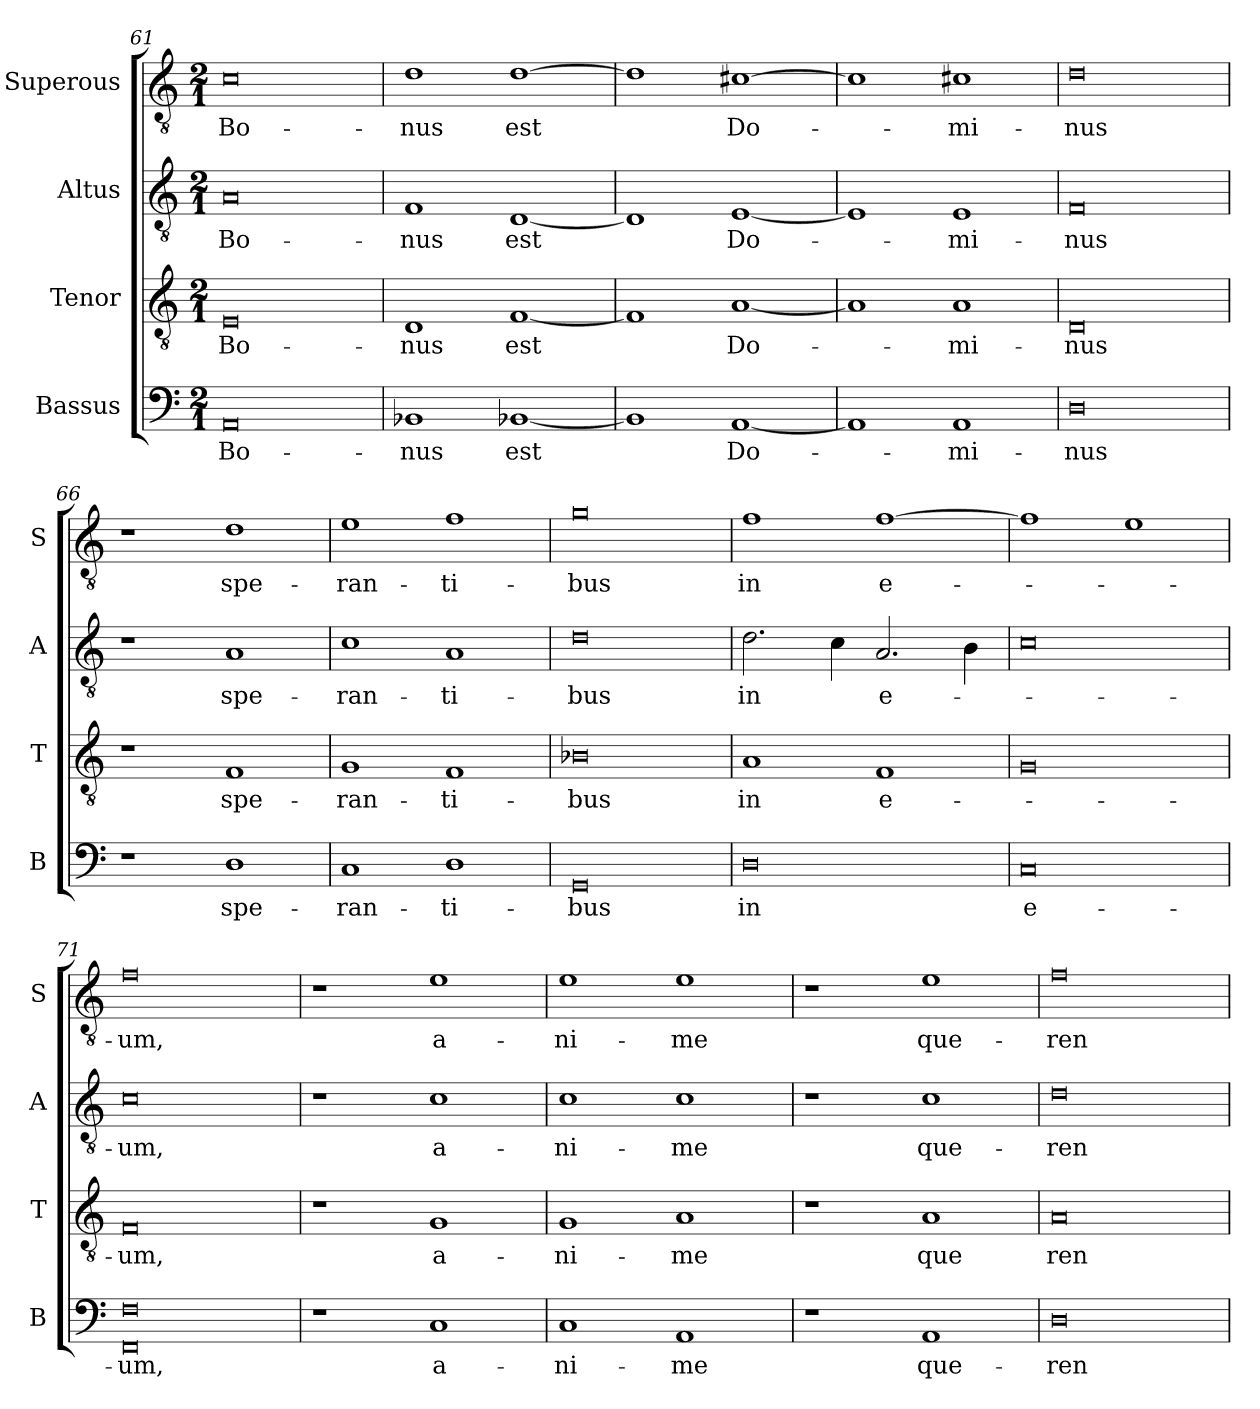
**kern	**text	**kern	**text	**kern	**text	**kern	**text
*part4	*part4	*part3	*part3	*part2	*part2	*part1	*part1
*staff4	*staff4	*staff3	*staff3	*staff2	*staff2	*staff1	*staff1
*I"Bassus	*	*I"Tenor	*	*I"Altus	*	*I"Superous	*
*I'B	*	*I'T	*	*I'A	*	*I'S	*
*clefF4	*	*clefGv2	*	*clefGv2	*	*clefGv2	*
*k[]	*	*k[]	*	*k[]	*	*k[]	*
*M2/1	*	*M2/1	*	*M2/1	*	*M2/1	*
=61	=61	=61	=61	=61	=61	=61	=61
0AA	Bo-	0E	Bo-	0A	Bo-	0c	Bo-
=62	=62	=62	=62	=62	=62	=62	=62
1BB-X	-nus	1D	-nus	1F	-nus	1d	-nus
[1BB-X	est	[1F	est	[1D	est	[1d	est
=63	=63	=63	=63	=63	=63	=63	=63
1BB-]	.	1F]	.	1D]	.	1d]	.
[1AA	Do-	[1A	Do-	[1E	Do-	[1c#i	Do-
=64	=64	=64	=64	=64	=64	=64	=64
1AA]	.	1A]	.	1E]	.	1c#]	.
1AA	-mi-	1A	-mi-	1E	-mi-	1c#i	-mi-
=65	=65	=65	=65	=65	=65	=65	=65
0D	-nus	0D	-nus	0F	-nus	0d	-nus
=66	=66	=66	=66	=66	=66	=66	=66
1r	.	1r	.	1r	.	1r	.
1D	spe-	1F	spe-	1A	spe-	1d	spe-
=67	=67	=67	=67	=67	=67	=67	=67
1C	-ran-	1G	-ran-	1c	-ran-	1e	-ran-
1D	-ti-	1F	-ti-	1A	-ti-	1f	-ti-
=68	=68	=68	=68	=68	=68	=68	=68
0GG	-bus	0B-X	-bus	0d	-bus	0g	-bus
=69	=69	=69	=69	=69	=69	=69	=69
0D	in	1A	in	2.d	in	1f	in
.	.	.	.	4c	.	.	.
.	.	1F	e-	2.A	e-	[1f	e-
.	.	.	.	4B	.	.	.
=70	=70	=70	=70	=70	=70	=70	=70
0C	e-	0G	.	0c	.	1f]	.
.	.	.	.	.	.	1e	.
=71	=71	=71	=71	=71	=71	=71	=71
0FF 0F	-um,	0F	-um,	0c	-um,	0f	-um,
=72	=72	=72	=72	=72	=72	=72	=72
1r	.	1r	.	1r	.	1r	.
1C	a-	1G	a-	1c	a-	1e	a-
=73	=73	=73	=73	=73	=73	=73	=73
1C	-ni-	1G	-ni-	1c	-ni-	1e	-ni-
1AA	-me	1A	-me	1c	-me	1e	-me
=74	=74	=74	=74	=74	=74	=74	=74
1r	.	1r	.	1r	.	1r	.
1AA	que-	1A	que	1c	que-	1e	que-
=75	=75	=75	=75	=75	=75	=75	=75
0D	-ren-	0A	ren-	0d	-ren-	0f	-ren-
=	=	=	=	=	=	=	=
*-	*-	*-	*-	*-	*-	*-	*-
